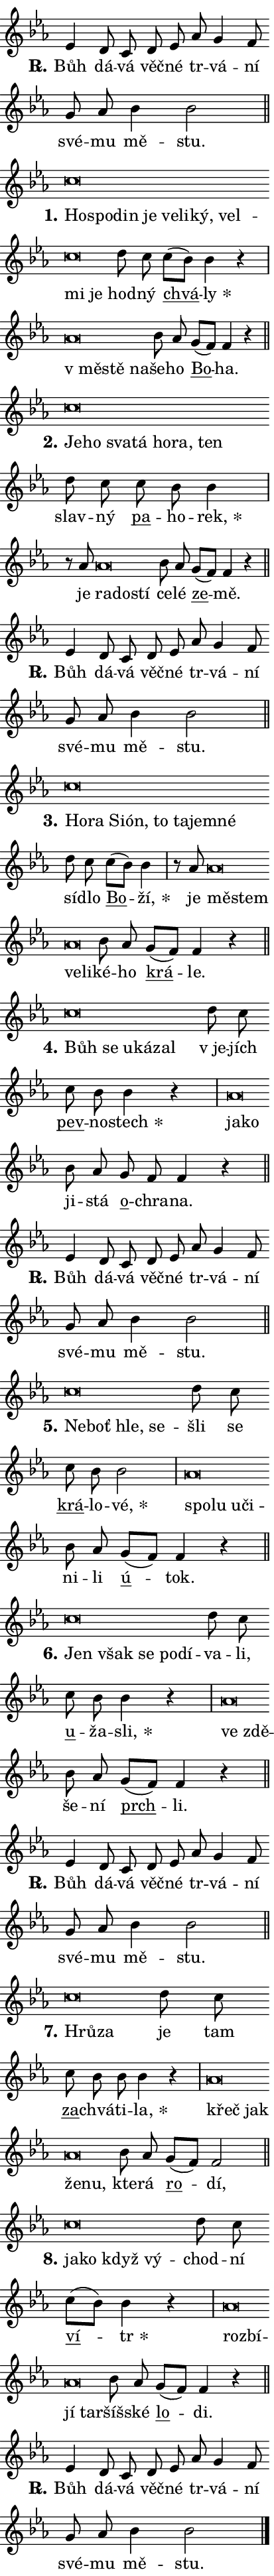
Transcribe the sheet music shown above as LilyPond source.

\version "2.24.0"
\header { tagline = "" }
\paper {
  indent = 0\cm
  top-margin = 0\cm
  right-margin = 0.13\cm % to fit lyric hyphens
  bottom-margin = 0\cm
  left-margin = 0\cm
  paper-width = 7\cm
  page-breaking = #ly:one-page-breaking
  system-system-spacing.basic-distance = #11
  score-system-spacing.basic-distance = #11
  ragged-last = ##f
}


%% Author: Thomas Morley
%% https://lists.gnu.org/archive/html/lilypond-user/2020-05/msg00002.html
#(define (line-position grob)
"Returns position of @var[grob} in current system:
   @code{'start}, if at first time-step
   @code{'end}, if at last time-step
   @code{'middle} otherwise
"
  (let* ((col (ly:item-get-column grob))
         (ln (ly:grob-object col 'left-neighbor))
         (rn (ly:grob-object col 'right-neighbor))
         (col-to-check-left (if (ly:grob? ln) ln col))
         (col-to-check-right (if (ly:grob? rn) rn col))
         (break-dir-left
           (and
             (ly:grob-property col-to-check-left 'non-musical #f)
             (ly:item-break-dir col-to-check-left)))
         (break-dir-right
           (and
             (ly:grob-property col-to-check-right 'non-musical #f)
             (ly:item-break-dir col-to-check-right))))
        (cond ((eqv? 1 break-dir-left) 'start)
              ((eqv? -1 break-dir-right) 'end)
              (else 'middle))))

#(define (tranparent-at-line-position vctor)
  (lambda (grob)
  "Relying on @code{line-position} select the relevant enry from @var{vctor}.
Used to determine transparency,"
    (case (line-position grob)
      ((end) (not (vector-ref vctor 0)))
      ((middle) (not (vector-ref vctor 1)))
      ((start) (not (vector-ref vctor 2))))))

noteHeadBreakVisibility =
#(define-music-function (break-visibility)(vector?)
"Makes @code{NoteHead}s transparent relying on @var{break-visibility}"
#{
  \override NoteHead.transparent =
    #(tranparent-at-line-position break-visibility)
#})

#(define delete-ledgers-for-transparent-note-heads
  (lambda (grob)
    "Reads whether a @code{NoteHead} is transparent.
If so this @code{NoteHead} is removed from @code{'note-heads} from
@var{grob}, which is supposed to be @code{LedgerLineSpanner}.
As a result ledgers are not printed for this @code{NoteHead}"
    (let* ((nhds-array (ly:grob-object grob 'note-heads))
           (nhds-list
             (if (ly:grob-array? nhds-array)
                 (ly:grob-array->list nhds-array)
                 '()))
           ;; Relies on the transparent-property being done before
           ;; Staff.LedgerLineSpanner.after-line-breaking is executed.
           ;; This is fragile ...
           (to-keep
             (remove
               (lambda (nhd)
                 (ly:grob-property nhd 'transparent #f))
               nhds-list)))
      ;; TODO find a better method to iterate over grob-arrays, similiar
      ;; to filter/remove etc for lists
      ;; For now rebuilt from scratch
      (set! (ly:grob-object grob 'note-heads)  '())
      (for-each
        (lambda (nhd)
          (ly:pointer-group-interface::add-grob grob 'note-heads nhd))
        to-keep))))

squashNotes = {
  \override NoteHead.X-extent = #'(-0.2 . 0.2)
  \override NoteHead.Y-extent = #'(-0.75 . 0)
  \override NoteHead.stencil =
    #(lambda (grob)
       (let ((pos (ly:grob-property grob 'staff-position)))
         (begin
           (if (< pos -7) (display "ERROR: Lower brevis then expected\n") (display ""))
           (if (<= pos -6) ly:text-interface::print ly:note-head::print))))
}
unSquashNotes = {
  \revert NoteHead.X-extent
  \revert NoteHead.Y-extent
  \revert NoteHead.stencil
}

hideNotes = \noteHeadBreakVisibility #begin-of-line-visible
unHideNotes = \noteHeadBreakVisibility #all-visible

% work-around for resetting accidentals
% https://lilypond.org/doc/v2.23/Documentation/notation/displaying-rhythms#unmetered-music
cadenzaMeasure = {
  \cadenzaOff
  \partial 1024 s1024
  \cadenzaOn
}

#(define-markup-command (accent layout props text) (markup?)
  "Underline accented syllable"
  (interpret-markup layout props
    #{\markup \override #'(offset . 4.3) \underline { #text }#}))

responsum = \markup \concat {
  "R" \hspace #-1.05 \path #0.1 #'((moveto 0 0.07) (lineto 0.9 0.8)) \hspace #0.05 "."
}

spaceSize = #0.6828661417322834 % exact space size for TeX Gyre Schola

\layout {
  \context {
    \Staff
    \remove "Time_signature_engraver"
    \override LedgerLineSpanner.after-line-breaking = #delete-ledgers-for-transparent-note-heads
  }
  \context {
    \Lyrics {
      \override LyricSpace.minimum-distance = \spaceSize
      \override LyricText.font-name = #"TeX Gyre Schola"
      \override LyricText.font-size = 1
      \override StanzaNumber.font-name = #"TeX Gyre Schola Bold"
      \override StanzaNumber.font-size = 1
    }
  }
  \context {
    \Score 
    \override NoteHead.text =
      #(lambda (grob) 
        (let ((pos (ly:grob-property grob 'staff-position)))
          #{\markup {
            \combine
              \halign #-0.55 \raise #(if (= pos -6) 0 0.5) \override #'(thickness . 2) \draw-line #'(3.2 . 0)
              \musicglyph "noteheads.sM1"
          }#}))
  }
}

% magnetic-lyrics.ily
%
%   written by
%     Jean Abou Samra <jean@abou-samra.fr>
%     Werner Lemberg <wl@gnu.org>
%
%   adapted by
%     Jiri Hon <jiri.hon@gmail.com>
%
% Version 2022-Apr-15

% https://www.mail-archive.com/lilypond-user@gnu.org/msg149350.html

#(define (Left_hyphen_pointer_engraver context)
   "Collect syllable-hyphen-syllable occurrences in lyrics and store
them in properties.  This engraver only looks to the left.  For
example, if the lyrics input is @code{foo -- bar}, it does the
following.

@itemize @bullet
@item
Set the @code{text} property of the @code{LyricHyphen} grob between
@q{foo} and @q{bar} to @code{foo}.

@item
Set the @code{left-hyphen} property of the @code{LyricText} grob with
text @q{foo} to the @code{LyricHyphen} grob between @q{foo} and
@q{bar}.
@end itemize

Use this auxiliary engraver in combination with the
@code{lyric-@/text::@/apply-@/magnetic-@/offset!} hook."
   (let ((hyphen #f)
         (text #f))
     (make-engraver
      (acknowledgers
       ((lyric-syllable-interface engraver grob source-engraver)
        (set! text grob)))
      (end-acknowledgers
       ((lyric-hyphen-interface engraver grob source-engraver)
        ;(when (not (grob::has-interface grob 'lyric-space-interface))
          (set! hyphen grob)));)
      ((stop-translation-timestep engraver)
       (when (and text hyphen)
         (ly:grob-set-object! text 'left-hyphen hyphen))
       (set! text #f)
       (set! hyphen #f)))))

#(define (lyric-text::apply-magnetic-offset! grob)
   "If the space between two syllables is less than the value in
property @code{LyricText@/.details@/.squash-threshold}, move the right
syllable to the left so that it gets concatenated with the left
syllable.

Use this function as a hook for
@code{LyricText@/.after-@/line-@/breaking} if the
@code{Left_@/hyphen_@/pointer_@/engraver} is active."
   (let ((hyphen (ly:grob-object grob 'left-hyphen #f)))
     (when hyphen
       (let ((left-text (ly:spanner-bound hyphen LEFT)))
         (when (grob::has-interface left-text 'lyric-syllable-interface)
           (let* ((common (ly:grob-common-refpoint grob left-text X))
                  (this-x-ext (ly:grob-extent grob common X))
                  (left-x-ext
                   (begin
                     ;; Trigger magnetism for left-text.
                     (ly:grob-property left-text 'after-line-breaking)
                     (ly:grob-extent left-text common X)))
                  ;; `delta` is the gap width between two syllables.
                  (delta (- (interval-start this-x-ext)
                            (interval-end left-x-ext)))
                  (details (ly:grob-property grob 'details))
                  (threshold (assoc-get 'squash-threshold details 0.2)))
             (when (< delta threshold)
               (let* (;; We have to manipulate the input text so that
                      ;; ligatures crossing syllable boundaries are not
                      ;; disabled.  For languages based on the Latin
                      ;; script this is essentially a beautification.
                      ;; However, for non-Western scripts it can be a
                      ;; necessity.
                      (lt (ly:grob-property left-text 'text))
                      (rt (ly:grob-property grob 'text))
                      (is-space (grob::has-interface hyphen 'lyric-space-interface))
                      (space (if is-space " " ""))
                      (extra-delta (if is-space spaceSize 0))
                      ;; Append new syllable.
                      (ltrt-space (if (and (string? lt) (string? rt))
                                (string-append lt space rt)
                                (make-concat-markup (list lt space rt))))
                      ;; Right-align `ltrt` to the right side.
                      (ltrt-space-markup (grob-interpret-markup
                               grob
                               (make-translate-markup
                                (cons (interval-length this-x-ext) 0)
                                (make-right-align-markup ltrt-space)))))
                 (begin
                   ;; Don't print `left-text`.
                   (ly:grob-set-property! left-text 'stencil #f)
                   ;; Set text and stencil (which holds all collected
                   ;; syllables so far) and shift it to the left.
                   (ly:grob-set-property! grob 'text ltrt-space)
                   (ly:grob-set-property! grob 'stencil ltrt-space-markup)
                   (ly:grob-translate-axis! grob (- (- delta extra-delta)) X))))))))))


#(define (lyric-hyphen::displace-bounds-first grob)
   ;; Make very sure this callback isn't triggered too early.
   (let ((left (ly:spanner-bound grob LEFT))
         (right (ly:spanner-bound grob RIGHT)))
     (ly:grob-property left 'after-line-breaking)
     (ly:grob-property right 'after-line-breaking)
     (ly:lyric-hyphen::print grob)))

squashThreshold = #0.4

\layout {
  \context {
    \Lyrics
    \consists #Left_hyphen_pointer_engraver
    \override LyricText.after-line-breaking =
      #lyric-text::apply-magnetic-offset!
    \override LyricHyphen.stencil = #lyric-hyphen::displace-bounds-first
    \override LyricText.details.squash-threshold = \squashThreshold
    \override LyricHyphen.minimum-distance = 0
    \override LyricHyphen.minimum-length = \squashThreshold
  }
}

squashText = \override LyricText.details.squash-threshold = 9999
unSquashText = \override LyricText.details.squash-threshold = \squashThreshold

leftText = \override LyricText.self-alignment-X = #LEFT
unLeftText = \revert LyricText.self-alignment-X

starOffset = #(lambda (grob) 
                (let ((x_offset (ly:self-alignment-interface::aligned-on-x-parent grob)))
                  (if (= x_offset 0) 0 (+ x_offset 1.2))))

star = #(define-music-function (syllable)(string?)
"Append star separator at the end of a syllable"
#{
  \once \override LyricText.X-offset = #starOffset
  \lyricmode { \markup {
    #syllable
    \override #'((font-name . "TeX Gyre Schola Bold")) \hspace #0.2 \lower #0.65 \larger "*"
  } }
#})

starAccent = #(define-music-function (syllable)(string?)
"Append star separator at the end of a syllable and make accent"
#{
  \once \override LyricText.X-offset = #starOffset
  \lyricmode { \markup {
    \accent #syllable
    \override #'((font-name . "TeX Gyre Schola Bold")) \hspace #0.2 \lower #0.65 \larger "*"
  } }
#})

breath = #(define-music-function (syllable)(string?)
"Append breathing indicator at the end of a syllable"
#{
  \lyricmode { \markup { #syllable "+" } }
#})

optionalBreath = #(define-music-function (syllable)(string?)
"Append optional breathing indicator at the end of a syllable"
#{
  \lyricmode { \markup { #syllable "(+)" } }
#})


\score {
    <<
        \new Voice = "melody" { \cadenzaOn \key es \major \relative { es'4 d8 c d es \bar "" as g4 f8 \bar "" g as bes4 bes2 \cadenzaMeasure \bar "||" \break } }
        \new Lyrics \lyricsto "melody" { \lyricmode { \set stanza = \responsum
Bůh dá -- vá věč -- né tr -- vá -- ní své -- mu mě -- stu. } }
    >>
    \layout {}
}

\score {
    <<
        \new Voice = "melody" { \cadenzaOn \key es \major \relative { \squashNotes c''\breve*1/16 \hideNotes \breve*1/16 \bar "" \breve*1/16 \bar "" \breve*1/16 \bar "" \breve*1/16 \bar "" \breve*1/16 \bar "" \breve*1/16 \bar "" \breve*1/16 \bar "" \breve*1/16 \breve*1/16 \bar "" \unHideNotes \unSquashNotes d8 c \bar "" c[( bes)] bes4 r \cadenzaMeasure \bar "|" \squashNotes as\breve*1/16 \hideNotes \breve*1/16 \breve*1/16 \bar "" \unHideNotes \unSquashNotes bes8 as \bar "" g[( f)] f4 r \cadenzaMeasure \bar "||" \break } }
        \new Lyrics \lyricsto "melody" { \lyricmode { \set stanza = "1."
\leftText Ho -- \squashText spo -- din je ve -- li -- ký, vel -- mi je \unLeftText \unSquashText hod -- ný \markup \accent chvá -- \star ly \leftText "v mě" -- \squashText stě na -- \unLeftText \unSquashText še -- ho \markup \accent Bo -- ha. } }
    >>
    \layout {}
}

\score {
    <<
        \new Voice = "melody" { \cadenzaOn \key es \major \relative { \squashNotes c''\breve*1/16 \hideNotes \breve*1/16 \bar "" \breve*1/16 \bar "" \breve*1/16 \bar "" \breve*1/16 \bar "" \breve*1/16 \breve*1/16 \bar "" \unHideNotes \unSquashNotes d8 c \bar "" c bes bes4 \cadenzaMeasure \bar "|" r8 as8 \squashNotes as\breve*1/16 \hideNotes \breve*1/16 \breve*1/16 \bar "" \unHideNotes \unSquashNotes bes8 as \bar "" g[( f)] f4 r \cadenzaMeasure \bar "||" \break } }
        \new Lyrics \lyricsto "melody" { \lyricmode { \set stanza = "2."
\leftText Je -- \squashText ho sva -- tá ho -- ra, ten \unLeftText \unSquashText slav -- ný \markup \accent pa -- ho -- \star rek, je \leftText ra -- \squashText do -- stí \unLeftText \unSquashText ce -- lé \markup \accent ze -- mě. } }
    >>
    \layout {}
}

\score {
    <<
        \new Voice = "melody" { \cadenzaOn \key es \major \relative { es'4 d8 c d es \bar "" as g4 f8 \bar "" g as bes4 bes2 \cadenzaMeasure \bar "||" \break } }
        \new Lyrics \lyricsto "melody" { \lyricmode { \set stanza = \responsum
Bůh dá -- vá věč -- né tr -- vá -- ní své -- mu mě -- stu. } }
    >>
    \layout {}
}

\score {
    <<
        \new Voice = "melody" { \cadenzaOn \key es \major \relative { \squashNotes c''\breve*1/16 \hideNotes \breve*1/16 \bar "" \breve*1/16 \bar "" \breve*1/16 \bar "" \breve*1/16 \bar "" \breve*1/16 \bar "" \breve*1/16 \breve*1/16 \bar "" \unHideNotes \unSquashNotes d8 c \bar "" c[( bes)] bes4 \cadenzaMeasure \bar "|" r8 as8 \squashNotes as\breve*1/16 \hideNotes \breve*1/16 \bar "" \breve*1/16 \breve*1/16 \bar "" \unHideNotes \unSquashNotes bes8 as \bar "" g[( f)] f4 r \cadenzaMeasure \bar "||" \break } }
        \new Lyrics \lyricsto "melody" { \lyricmode { \set stanza = "3."
\leftText Ho -- \squashText ra Si -- ón, to ta -- jem -- né \unLeftText \unSquashText sí -- dlo \markup \accent Bo -- \star ží, je \leftText mě -- \squashText stem ve -- li -- \unLeftText \unSquashText ké -- ho \markup \accent krá -- le. } }
    >>
    \layout {}
}

\score {
    <<
        \new Voice = "melody" { \cadenzaOn \key es \major \relative { \squashNotes c''\breve*1/16 \hideNotes \breve*1/16 \bar "" \breve*1/16 \bar "" \breve*1/16 \breve*1/16 \bar "" \unHideNotes \unSquashNotes d8 c \bar "" c bes bes4 r \cadenzaMeasure \bar "|" \squashNotes as\breve*1/16 \hideNotes \breve*1/16 \bar "" \unHideNotes \unSquashNotes bes8 as \bar "" g f f4 r \cadenzaMeasure \bar "||" \break } }
        \new Lyrics \lyricsto "melody" { \lyricmode { \set stanza = "4."
\leftText Bůh \squashText se u -- ká -- zal \unLeftText \unSquashText "v je" -- jích \markup \accent pev -- no -- \star stech \leftText ja -- \squashText ko \unLeftText \unSquashText ji -- stá \markup \accent o -- chra -- na. } }
    >>
    \layout {}
}

\score {
    <<
        \new Voice = "melody" { \cadenzaOn \key es \major \relative { es'4 d8 c d es \bar "" as g4 f8 \bar "" g as bes4 bes2 \cadenzaMeasure \bar "||" \break } }
        \new Lyrics \lyricsto "melody" { \lyricmode { \set stanza = \responsum
Bůh dá -- vá věč -- né tr -- vá -- ní své -- mu mě -- stu. } }
    >>
    \layout {}
}

\score {
    <<
        \new Voice = "melody" { \cadenzaOn \key es \major \relative { \squashNotes c''\breve*1/16 \hideNotes \breve*1/16 \bar "" \breve*1/16 \breve*1/16 \bar "" \unHideNotes \unSquashNotes d8 c \bar "" c bes bes2 \cadenzaMeasure \bar "|" \squashNotes as\breve*1/16 \hideNotes \breve*1/16 \bar "" \breve*1/16 \breve*1/16 \bar "" \unHideNotes \unSquashNotes bes8 as \bar "" g[( f)] f4 r \cadenzaMeasure \bar "||" \break } }
        \new Lyrics \lyricsto "melody" { \lyricmode { \set stanza = "5."
\leftText Ne -- \squashText boť hle, se -- \unLeftText \unSquashText šli se \markup \accent krá -- lo -- \star vé, \leftText spo -- \squashText lu u -- či -- \unLeftText \unSquashText ni -- li \markup \accent ú -- tok. } }
    >>
    \layout {}
}

\score {
    <<
        \new Voice = "melody" { \cadenzaOn \key es \major \relative { \squashNotes c''\breve*1/16 \hideNotes \breve*1/16 \bar "" \breve*1/16 \bar "" \breve*1/16 \breve*1/16 \bar "" \unHideNotes \unSquashNotes d8 c \bar "" c bes bes4 r \cadenzaMeasure \bar "|" \squashNotes as\breve*1/16 \hideNotes \breve*1/16 \bar "" \unHideNotes \unSquashNotes bes8 as \bar "" g[( f)] f4 r \cadenzaMeasure \bar "||" \break } }
        \new Lyrics \lyricsto "melody" { \lyricmode { \set stanza = "6."
\leftText Jen \squashText však se po -- dí -- \unLeftText \unSquashText va -- li, \markup \accent u -- ža -- \star sli, \leftText ve \squashText zdě -- \unLeftText \unSquashText še -- ní \markup \accent prch -- li. } }
    >>
    \layout {}
}

\score {
    <<
        \new Voice = "melody" { \cadenzaOn \key es \major \relative { es'4 d8 c d es \bar "" as g4 f8 \bar "" g as bes4 bes2 \cadenzaMeasure \bar "||" \break } }
        \new Lyrics \lyricsto "melody" { \lyricmode { \set stanza = \responsum
Bůh dá -- vá věč -- né tr -- vá -- ní své -- mu mě -- stu. } }
    >>
    \layout {}
}

\score {
    <<
        \new Voice = "melody" { \cadenzaOn \key es \major \relative { \squashNotes c''\breve*1/16 \hideNotes \breve*1/16 \bar "" \unHideNotes \unSquashNotes d8 c \bar "" c bes bes bes4 r \cadenzaMeasure \bar "|" \squashNotes as\breve*1/16 \hideNotes \breve*1/16 \bar "" \breve*1/16 \breve*1/16 \bar "" \unHideNotes \unSquashNotes bes8 as \bar "" g[( f)] f2 \cadenzaMeasure \bar "||" \break } }
        \new Lyrics \lyricsto "melody" { \lyricmode { \set stanza = "7."
\leftText Hrů -- \squashText za \unLeftText \unSquashText je tam \markup \accent za -- chvá -- ti -- \star la, \leftText křeč \squashText jak že -- nu, \unLeftText \unSquashText kte -- rá \markup \accent ro -- dí, } }
    >>
    \layout {}
}

\score {
    <<
        \new Voice = "melody" { \cadenzaOn \key es \major \relative { \squashNotes c''\breve*1/16 \hideNotes \breve*1/16 \bar "" \breve*1/16 \breve*1/16 \bar "" \unHideNotes \unSquashNotes d8 c \bar "" c[( bes)] bes4 r \cadenzaMeasure \bar "|" \squashNotes as\breve*1/16 \hideNotes \breve*1/16 \bar "" \breve*1/16 \breve*1/16 \bar "" \unHideNotes \unSquashNotes bes8 as \bar "" g[( f)] f4 r \cadenzaMeasure \bar "||" \break } }
        \new Lyrics \lyricsto "melody" { \lyricmode { \set stanza = "8."
\leftText ja -- \squashText ko když vý -- \unLeftText \unSquashText chod -- ní \markup \accent ví -- \star tr \leftText roz -- \squashText bí -- jí tar -- \unLeftText \unSquashText šíš -- ské \markup \accent lo -- di. } }
    >>
    \layout {}
}

\score {
    <<
        \new Voice = "melody" { \cadenzaOn \key es \major \relative { es'4 d8 c d es \bar "" as g4 f8 \bar "" g as bes4 bes2 \cadenzaMeasure \bar "||" \break } \bar "|." }
        \new Lyrics \lyricsto "melody" { \lyricmode { \set stanza = \responsum
Bůh dá -- vá věč -- né tr -- vá -- ní své -- mu mě -- stu. } }
    >>
    \layout {}
}
